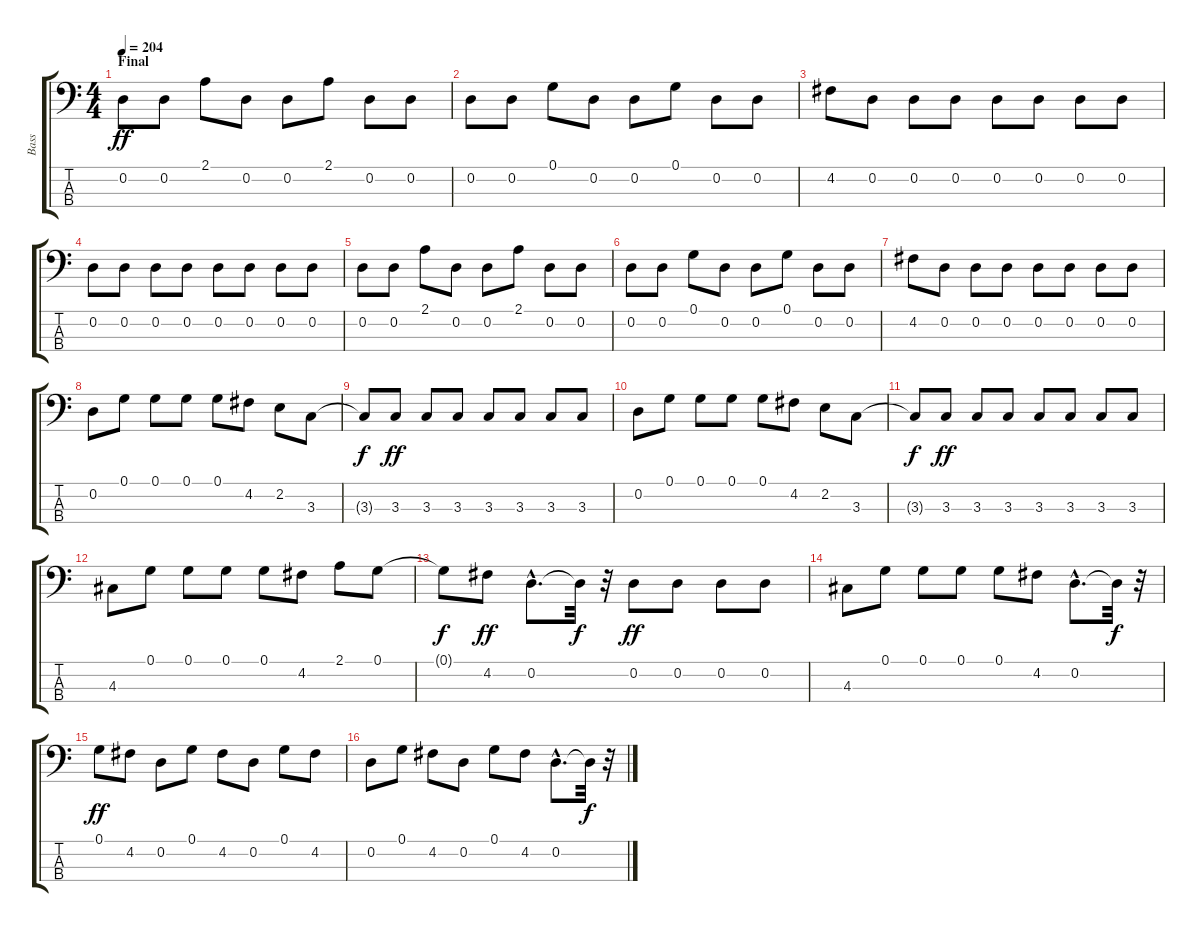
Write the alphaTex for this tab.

\track ("Bass" "Bass") {instrument electricbassfinger}
\staff {score tabs}
\tuning (G2 D2 A1 E1) {hide}
\ts (4 4)
\section ("" "Final")
\tempo 204
\clef f4
\ks c
0.2.8{dy ff} 0.2.8 2.1.8 0.2.8 0.2.8 2.1.8 0.2.8 0.2.8 |
0.2.8 0.2.8 0.1.8 0.2.8 0.2.8 0.1.8 0.2.8 0.2.8 |
4.2.8 0.2.8 0.2.8 0.2.8 0.2.8 0.2.8 0.2.8 0.2.8 |
0.2.8 0.2.8 0.2.8 0.2.8 0.2.8 0.2.8 0.2.8 0.2.8 |
0.2.8 0.2.8 2.1.8 0.2.8 0.2.8 2.1.8 0.2.8 0.2.8 |
0.2.8 0.2.8 0.1.8 0.2.8 0.2.8 0.1.8 0.2.8 0.2.8 |
4.2.8 0.2.8 0.2.8 0.2.8 0.2.8 0.2.8 0.2.8 0.2.8 |
0.2.8 0.1.8 0.1.8 0.1.8 0.1.8 4.2.8 2.2.8 3.3.8 |
3.3{t}.8{dy f} 3.3.8{dy ff} 3.3.8 3.3.8 3.3.8 3.3.8 3.3.8 3.3.8 |
0.2.8 0.1.8 0.1.8 0.1.8 0.1.8 4.2.8 2.2.8 3.3.8 |
3.3{t}.8{dy f} 3.3.8{dy ff} 3.3.8 3.3.8 3.3.8 3.3.8 3.3.8 3.3.8 |
4.3.8 0.1.8 0.1.8 0.1.8 0.1.8 4.2.8 2.1.8 0.1.8 |
0.1{t}.8{dy f} 4.2.8{dy ff} 0.2{hac}.8{d} 0.2{t}.32{dy f} r.32 0.2.8{dy ff} 0.2.8 0.2.8 0.2.8 |
4.3.8 0.1.8 0.1.8 0.1.8 0.1.8 4.2.8 0.2{hac}.8{d} 0.2{t}.32{dy f} r.32 |
0.1.8{dy ff} 4.2.8 0.2.8 0.1.8 4.2.8 0.2.8 0.1.8 4.2.8 |
0.2.8 0.1.8 4.2.8 0.2.8 0.1.8 4.2.8 0.2{hac}.8{d} 0.2{t}.32{dy f} r.32
